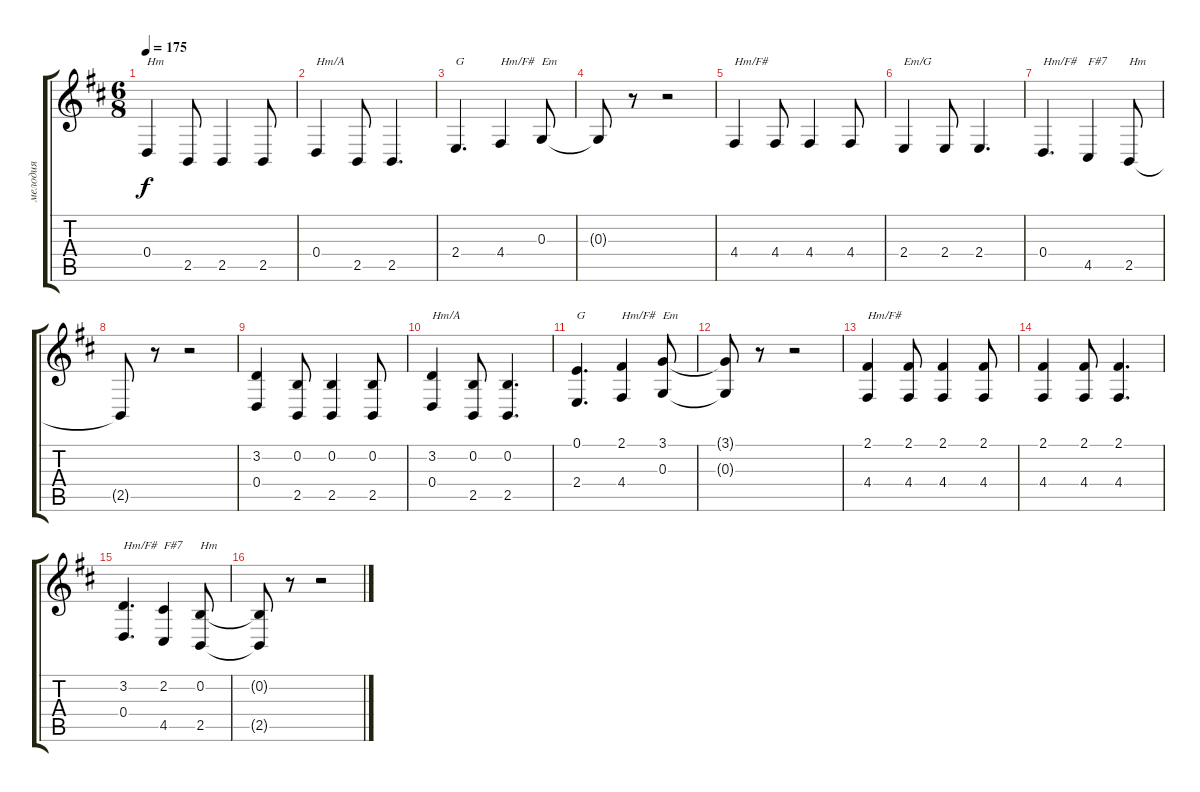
\track ("мелодия" "мелодия") {instrument accordion}
\staff {score tabs}
\tuning (E4 B3 G3 D3 A2 E2) {hide}
\ts (6 8)
\tempo 175
\clef g2
\ks bminor
0.4.4{txt "Hm" dy f} 2.5.8 2.5.4 2.5.8 |
0.4.4{txt "Hm/A"} 2.5.8 2.5.4{d} |
2.4.4{d txt "G"} 4.4.4{txt "Hm/F#"} 0.3.8{txt "Em"} |
0.3{t}.8 r.8 r.2 |
4.4.4{txt "Hm/F#"} 4.4.8 4.4.4 4.4.8 |
2.4.4{txt "Em/G"} 2.4.8 2.4.4{d} |
0.4.4{d txt "Hm/F#"} 4.5.4{txt "F#7"} 2.5.8{txt "Hm"} |
2.5{t}.8 r.8 r.2 |
(3.2 0.4).4 (0.2 2.5).8 (0.2 2.5).4 (0.2 2.5).8 |
(3.2 0.4).4{txt "Hm/A"} (0.2 2.5).8 (0.2 2.5).4{d} |
(0.1 2.4).4{d txt "G"} (2.1 4.4).4{txt "Hm/F#"} (3.1 0.3).8{txt "Em"} |
(3.1{t} 0.3{t}).8 r.8 r.2 |
(2.1 4.4).4{txt "Hm/F#"} (2.1 4.4).8 (2.1 4.4).4 (2.1 4.4).8 |
(2.1 4.4).4 (2.1 4.4).8 (2.1 4.4).4{d} |
(3.2 0.4).4{d txt "Hm/F#"} (2.2 4.5).4{txt "F#7"} (0.2 2.5).8{txt "Hm"} |
(0.2{t} 2.5{t}).8 r.8 r.2
